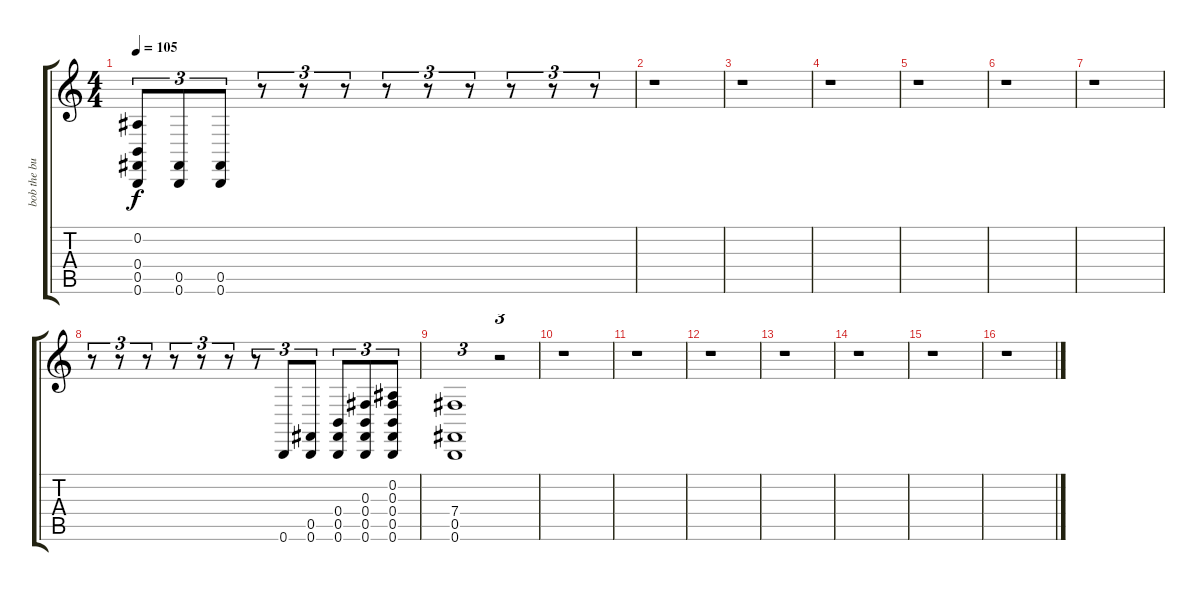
\track ("bob the build-up" "bob the bu") {instrument taikodrum}
\staff {score tabs}
\tuning (Eb4 Bb3 Gb3 B2 Gb2 B1) {hide}
\ts (4 4)
\tempo 105
\clef g2
\ks c
(0.2 0.4 0.5 0.6).8{tu (3 2) dy f} (0.5 0.6).8{tu (3 2)} (0.5 0.6).8{tu (3 2)} r.8{tu (3 2)} r.8{tu (3 2)} r.8{tu (3 2)} r.8{tu (3 2)} r.8{tu (3 2)} r.8{tu (3 2)} r.8{tu (3 2)} r.8{tu (3 2)} r.8{tu (3 2)} |
r.1 |
r.1 |
r.1 |
r.1 |
r.1 |
r.1 |
r.8{tu (3 2)} r.8{tu (3 2)} r.8{tu (3 2)} r.8{tu (3 2)} r.8{tu (3 2)} r.8{tu (3 2)} r.8{tu (3 2)} 0.6.8{tu (3 2)} (0.5 0.6).8{tu (3 2)} (0.4 0.5 0.6).8{tu (3 2)} (0.3 0.4 0.5 0.6).8{tu (3 2)} (0.2 0.3 0.4 0.5 0.6).8{tu (3 2)} |
(7.4 0.5 0.6).1{tu (3 2)} r.2{tu (3 2)} |
r.1 |
r.1 |
r.1 |
r.1 |
r.1 |
r.1 |
r.1
